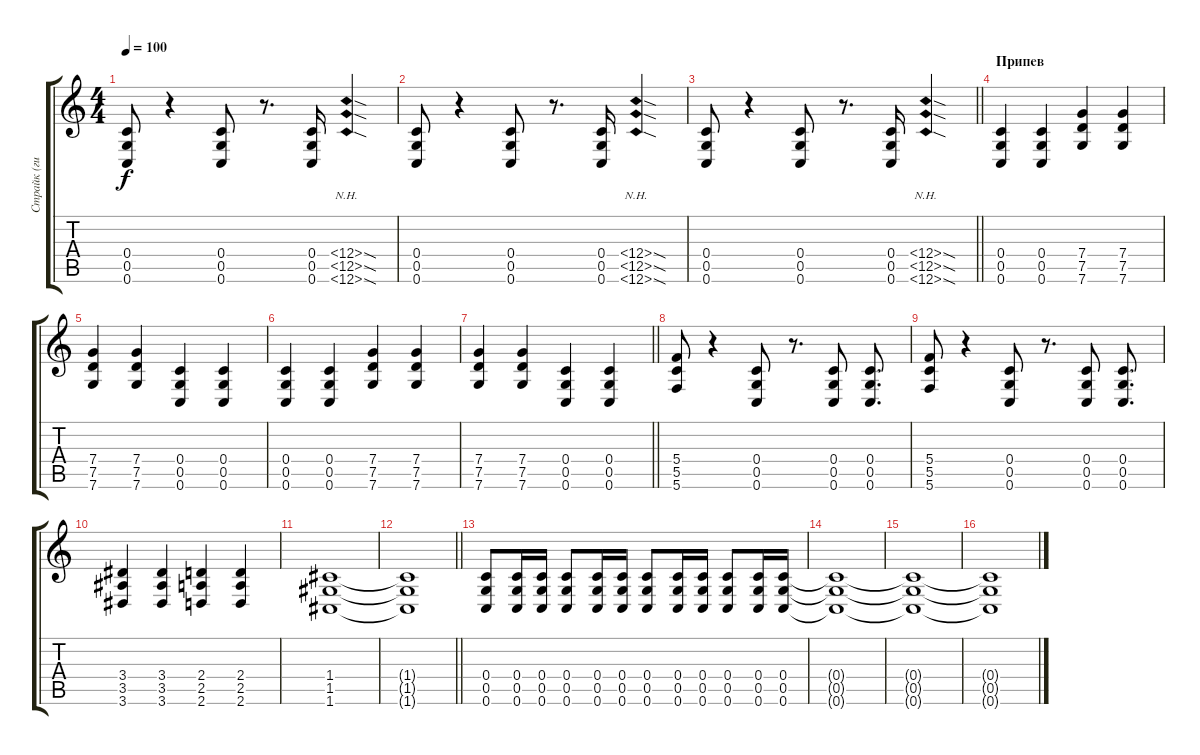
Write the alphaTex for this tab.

\track ("Страйк (гитара)" "Страйк (ги") {instrument distortionguitar}
\staff {score tabs}
\tuning (D4 A3 F3 C3 G2 C2) {hide}
\ts (4 4)
\tempo 100
\clef g2
\ks c
(0.4 0.5 0.6).8{dy f} r.4 (0.4 0.5 0.6).8 r.8{d} (0.4 0.5 0.6).16 (6.4{nh sod} 6.5{nh sod} 6.6{nh sod}).4 |
(0.4 0.5 0.6).8 r.4 (0.4 0.5 0.6).8 r.8{d} (0.4 0.5 0.6).16 (6.4{nh sod} 6.5{nh sod} 6.6{nh sod}).4 |
\barLineRight lightlight
(0.4 0.5 0.6).8 r.4 (0.4 0.5 0.6).8 r.8{d} (0.4 0.5 0.6).16 (6.4{nh sod} 6.5{nh sod} 6.6{nh sod}).4 |
\section ("" "Припев")
(0.4 0.5 0.6).4 (0.4 0.5 0.6).4 (7.4 7.5 7.6).4 (7.4 7.5 7.6).4 |
(7.4 7.5 7.6).4 (7.4 7.5 7.6).4 (0.4 0.5 0.6).4 (0.4 0.5 0.6).4 |
(0.4 0.5 0.6).4 (0.4 0.5 0.6).4 (7.4 7.5 7.6).4 (7.4 7.5 7.6).4 |
\barLineRight lightlight
(7.4 7.5 7.6).4 (7.4 7.5 7.6).4 (0.4 0.5 0.6).4 (0.4 0.5 0.6).4 |
(5.4 5.5 5.6).8 r.4 (0.4 0.5 0.6).8 r.8{d} (0.4 0.5 0.6).8 (0.4 0.5 0.6).8{d} |
(5.4 5.5 5.6).8 r.4 (0.4 0.5 0.6).8 r.8{d} (0.4 0.5 0.6).8 (0.4 0.5 0.6).8{d} |
(3.4 3.5 3.6).4 (3.4 3.5 3.6).4 (2.4 2.5 2.6).4 (2.4 2.5 2.6).4 |
(1.4 1.5 1.6).1 |
\barLineRight lightlight
(1.4{t} 1.5{t} 1.6{t}).1 |
(0.4 0.5 0.6).8 (0.4 0.5 0.6).16 (0.4 0.5 0.6).16 (0.4 0.5 0.6).8 (0.4 0.5 0.6).16 (0.4 0.5 0.6).16 (0.4 0.5 0.6).8 (0.4 0.5 0.6).16 (0.4 0.5 0.6).16 (0.4 0.5 0.6).8 (0.4 0.5 0.6).16 (0.4 0.5 0.6).16 |
(0.4{t} 0.5{t} 0.6{t}).1 |
(0.4{t} 0.5{t} 0.6{t}).1 |
(0.4{t} 0.5{t} 0.6{t}).1
